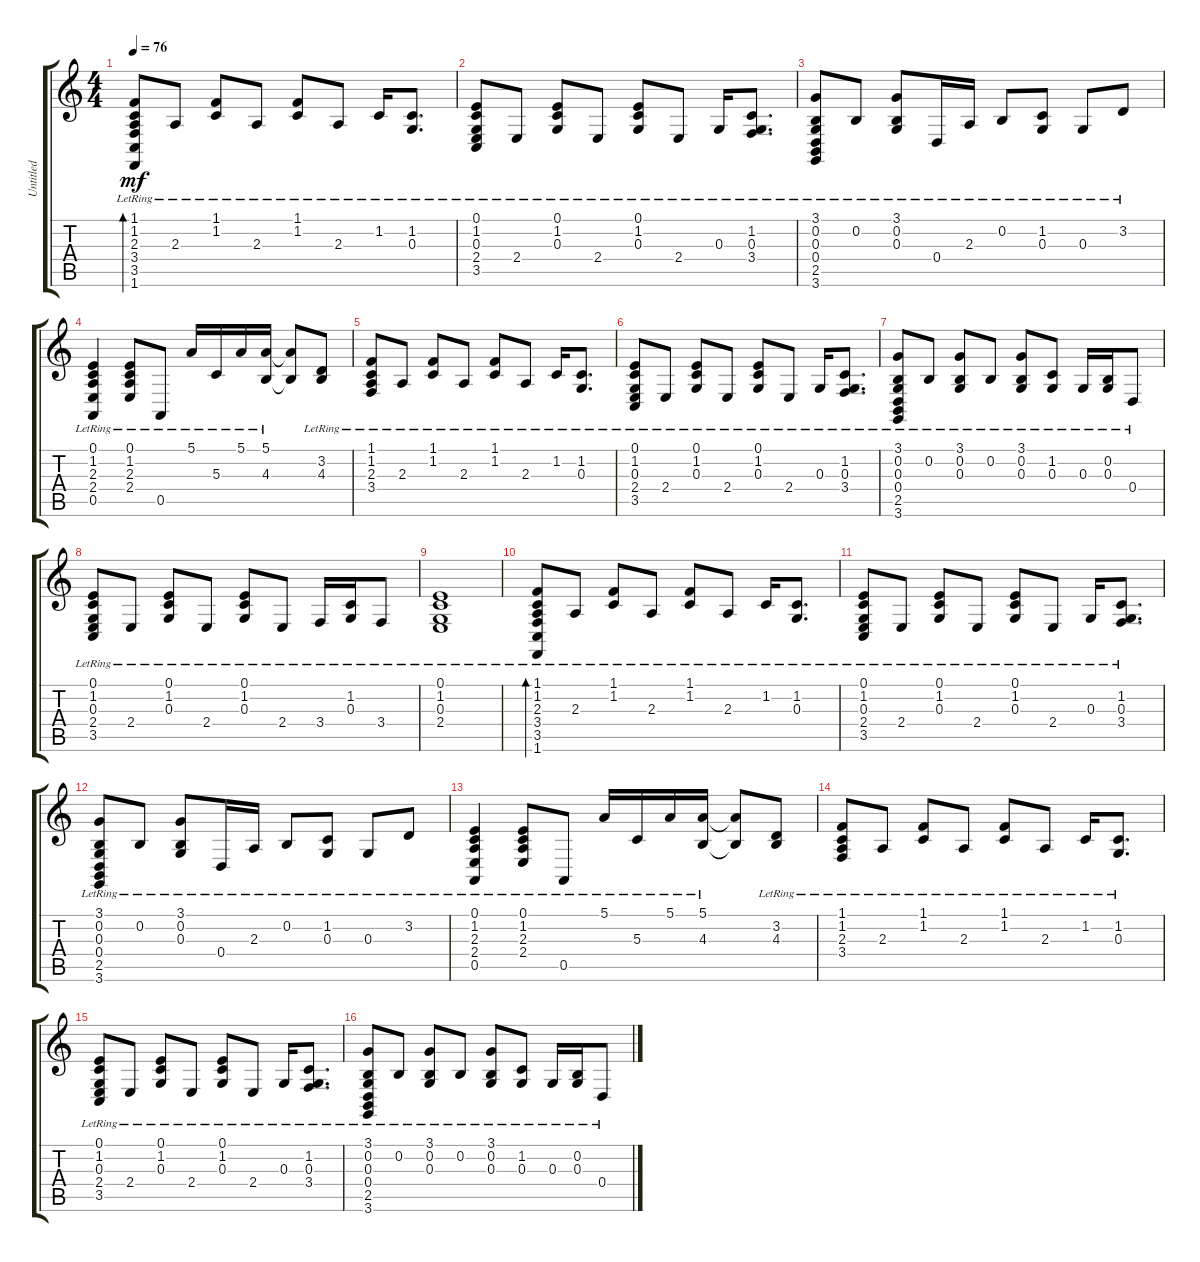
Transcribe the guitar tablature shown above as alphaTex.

\track ("Untitled" "Untitled") {instrument acousticgrandpiano}
\staff {score tabs}
\tuning (E4 B3 G3 D3 A2 E2) {hide}
\ts (4 4)
\tempo 76
\clef g2
\ks c
(1.1{lr} 1.2{lr} 2.3{lr} 3.4{lr} 3.5{lr} 1.6{lr}).8{bd 30 dy mf instrument acousticgrandpiano} 2.3{lr}.8 (1.1{lr} 1.2{lr}).8 2.3{lr}.8 (1.1{lr} 1.2{lr}).8 2.3{lr}.8 1.2{lr}.16 (1.2{lr} 0.3{lr}).8{d} |
(0.1{lr} 1.2{lr} 0.3{lr} 2.4{lr} 3.5{lr}).8 2.4{lr}.8 (0.1{lr} 1.2{lr} 0.3{lr}).8 2.4{lr}.8 (0.1{lr} 1.2{lr} 0.3{lr}).8 2.4{lr}.8 0.3{lr}.16 (1.2{lr} 0.3{lr} 3.4{lr}).8{d} |
(3.1{lr} 0.2{lr} 0.3{lr} 0.4{lr} 2.5{lr} 3.6{lr}).8 0.2{lr}.8 (3.1{lr} 0.2{lr} 0.3{lr}).8 0.4{lr}.16 2.3{lr}.16 0.2{lr}.8 (1.2{lr} 0.3{lr}).8 0.3{lr}.8 3.2{lr}.8 |
(0.1{lr} 1.2{lr} 2.3{lr} 2.4{lr} 0.5{lr}).4 (0.1{lr} 1.2{lr} 2.3{lr} 2.4{lr}).8 0.5{lr}.8 5.1{lr}.16 5.3{lr}.16 5.1{lr}.16 (5.1{lr} 4.3{lr}).16 (5.1{t} 4.3{t}).8 (3.2{lr} 4.3{lr}).8 |
(1.1{lr} 1.2{lr} 2.3{lr} 3.4{lr}).8 2.3{lr}.8 (1.1{lr} 1.2{lr}).8 2.3{lr}.8 (1.1{lr} 1.2{lr}).8 2.3{lr}.8 1.2{lr}.16 (1.2{lr} 0.3{lr}).8{d} |
(0.1{lr} 1.2{lr} 0.3{lr} 2.4{lr} 3.5{lr}).8 2.4{lr}.8 (0.1{lr} 1.2{lr} 0.3{lr}).8 2.4{lr}.8 (0.1{lr} 1.2{lr} 0.3{lr}).8 2.4{lr}.8 0.3{lr}.16 (1.2{lr} 0.3{lr} 3.4{lr}).8{d} |
(3.1{lr} 0.2{lr} 0.3{lr} 0.4{lr} 2.5{lr} 3.6{lr}).8 0.2{lr}.8 (3.1{lr} 0.2{lr} 0.3{lr}).8 0.2{lr}.8 (3.1{lr} 0.2{lr} 0.3{lr}).8 (1.2{lr} 0.3{lr}).8 0.3{lr}.16 (0.2{lr} 0.3{lr}).16 0.4{lr}.8 |
(0.1{lr} 1.2{lr} 0.3{lr} 2.4{lr} 3.5{lr}).8 2.4{lr}.8 (0.1{lr} 1.2{lr} 0.3{lr}).8 2.4{lr}.8 (0.1{lr} 1.2{lr} 0.3{lr}).8 2.4{lr}.8 3.4{lr}.16 (1.2{lr} 0.3{lr}).16 3.4{lr}.8 |
(0.1{lr} 1.2{lr} 0.3{lr} 2.4{lr}).1 |
(1.1{lr} 1.2{lr} 2.3{lr} 3.4{lr} 3.5{lr} 1.6{lr}).8{bd 30} 2.3{lr}.8 (1.1{lr} 1.2{lr}).8 2.3{lr}.8 (1.1{lr} 1.2{lr}).8 2.3{lr}.8 1.2{lr}.16 (1.2{lr} 0.3{lr}).8{d} |
(0.1{lr} 1.2{lr} 0.3{lr} 2.4{lr} 3.5{lr}).8 2.4{lr}.8 (0.1{lr} 1.2{lr} 0.3{lr}).8 2.4{lr}.8 (0.1{lr} 1.2{lr} 0.3{lr}).8 2.4{lr}.8 0.3{lr}.16 (1.2{lr} 0.3{lr} 3.4{lr}).8{d} |
(3.1{lr} 0.2{lr} 0.3{lr} 0.4{lr} 2.5{lr} 3.6{lr}).8 0.2{lr}.8 (3.1{lr} 0.2{lr} 0.3{lr}).8 0.4{lr}.16 2.3{lr}.16 0.2{lr}.8 (1.2{lr} 0.3{lr}).8 0.3{lr}.8 3.2{lr}.8 |
(0.1{lr} 1.2{lr} 2.3{lr} 2.4{lr} 0.5{lr}).4 (0.1{lr} 1.2{lr} 2.3{lr} 2.4{lr}).8 0.5{lr}.8 5.1{lr}.16 5.3{lr}.16 5.1{lr}.16 (5.1{lr} 4.3{lr}).16 (5.1{t} 4.3{t}).8 (3.2{lr} 4.3{lr}).8 |
(1.1{lr} 1.2{lr} 2.3{lr} 3.4{lr}).8 2.3{lr}.8 (1.1{lr} 1.2{lr}).8 2.3{lr}.8 (1.1{lr} 1.2{lr}).8 2.3{lr}.8 1.2{lr}.16 (1.2{lr} 0.3{lr}).8{d} |
(0.1{lr} 1.2{lr} 0.3{lr} 2.4{lr} 3.5{lr}).8 2.4{lr}.8 (0.1{lr} 1.2{lr} 0.3{lr}).8 2.4{lr}.8 (0.1{lr} 1.2{lr} 0.3{lr}).8 2.4{lr}.8 0.3{lr}.16 (1.2{lr} 0.3{lr} 3.4{lr}).8{d} |
(3.1{lr} 0.2{lr} 0.3{lr} 0.4{lr} 2.5{lr} 3.6{lr}).8 0.2{lr}.8 (3.1{lr} 0.2{lr} 0.3{lr}).8 0.2{lr}.8 (3.1{lr} 0.2{lr} 0.3{lr}).8 (1.2{lr} 0.3{lr}).8 0.3{lr}.16 (0.2{lr} 0.3{lr}).16 0.4{lr}.8
